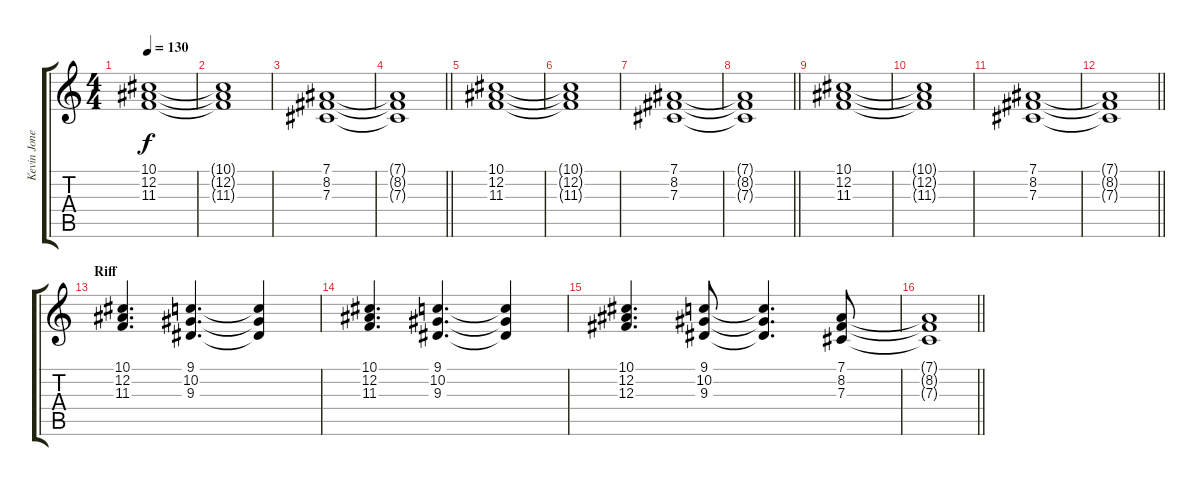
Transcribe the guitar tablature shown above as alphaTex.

\track ("Kevin Jones" "Kevin Jone") {instrument stringensemble1}
\staff {score tabs}
\tuning (Eb4 Bb3 Gb3 Db3 Ab2 Eb2) {hide}
\ts (4 4)
\tempo 130
\clef g2
\ks c
(10.1 12.2 11.3).1{dy f} |
(10.1{t} 12.2{t} 11.3{t}).1 |
(7.1 8.2 7.3).1 |
\barLineRight lightlight
(7.1{t} 8.2{t} 7.3{t}).1 |
\section ("" "")
(10.1 12.2 11.3).1 |
(10.1{t} 12.2{t} 11.3{t}).1 |
(7.1 8.2 7.3).1 |
\barLineRight lightlight
(7.1{t} 8.2{t} 7.3{t}).1 |
(10.1 12.2 11.3).1 |
(10.1{t} 12.2{t} 11.3{t}).1 |
(7.1 8.2 7.3).1 |
\barLineRight lightlight
(7.1{t} 8.2{t} 7.3{t}).1 |
\section ("" "Riff")
(10.1 12.2 11.3).4{d} (9.1 10.2 9.3).4{d} (9.1{t} 10.2{t} 9.3{t}).4 |
(10.1 12.2 11.3).4{d} (9.1 10.2 9.3).4{d} (9.1{t} 10.2{t} 9.3{t}).4 |
(10.1 12.2 12.3).4{d} (9.1 10.2 9.3).8 (9.1{t} 10.2{t} 9.3{t}).4{d} (7.1 8.2 7.3).8 |
\barLineRight lightlight
(7.1{t} 8.2{t} 7.3{t}).1
